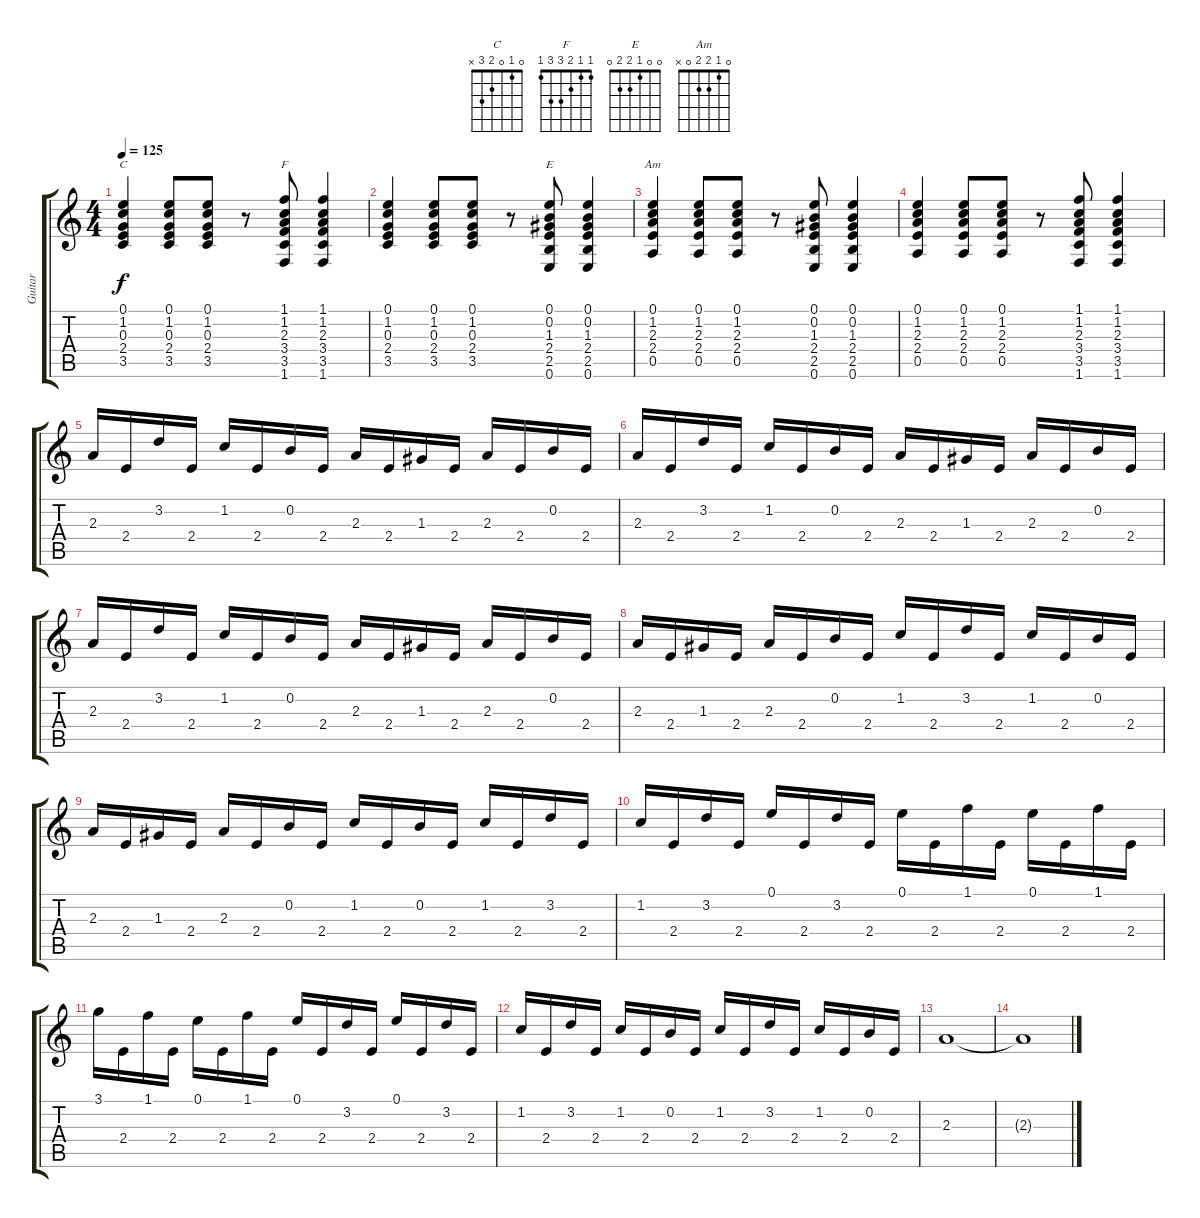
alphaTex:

\track ("Guitar" "Guitar") {instrument distortionguitar}
\staff {score tabs}
\tuning (E4 B3 G3 D3 A2 E2) {hide}
\chord ("C" 0 1 0 2 3 x)
\chord ("F" 1 1 2 3 3 1)
\chord ("E" 0 0 1 2 2 0)
\chord ("Am" 0 1 2 2 0 x)
\ts (4 4)
\tempo 125
\clef g2
\ks c
(0.1 1.2 0.3 2.4 3.5).4{ch "C" dy f} (0.1 1.2 0.3 2.4 3.5).8 (0.1 1.2 0.3 2.4 3.5).8 r.8 (1.1 1.2 2.3 3.4 3.5 1.6).8{ch "F"} (1.1 1.2 2.3 3.4 3.5 1.6).4 |
(0.1 1.2 0.3 2.4 3.5).4 (0.1 1.2 0.3 2.4 3.5).8 (0.1 1.2 0.3 2.4 3.5).8 r.8 (0.1 0.2 1.3 2.4 2.5 0.6).8{ch "E"} (0.1 0.2 1.3 2.4 2.5 0.6).4 |
(0.1 1.2 2.3 2.4 0.5).4{ch "Am"} (0.1 1.2 2.3 2.4 0.5).8 (0.1 1.2 2.3 2.4 0.5).8 r.8 (0.1 0.2 1.3 2.4 2.5 0.6).8 (0.1 0.2 1.3 2.4 2.5 0.6).4 |
(0.1 1.2 2.3 2.4 0.5).4 (0.1 1.2 2.3 2.4 0.5).8 (0.1 1.2 2.3 2.4 0.5).8 r.8 (1.1 1.2 2.3 3.4 3.5 1.6).8 (1.1 1.2 2.3 3.4 3.5 1.6).4 |
2.3.16 2.4.16 3.2.16 2.4.16 1.2.16 2.4.16 0.2.16 2.4.16 2.3.16 2.4.16 1.3.16 2.4.16 2.3.16 2.4.16 0.2.16 2.4.16 |
2.3.16 2.4.16 3.2.16 2.4.16 1.2.16 2.4.16 0.2.16 2.4.16 2.3.16 2.4.16 1.3.16 2.4.16 2.3.16 2.4.16 0.2.16 2.4.16 |
2.3.16 2.4.16 3.2.16 2.4.16 1.2.16 2.4.16 0.2.16 2.4.16 2.3.16 2.4.16 1.3.16 2.4.16 2.3.16 2.4.16 0.2.16 2.4.16 |
2.3.16 2.4.16 1.3.16 2.4.16 2.3.16 2.4.16 0.2.16 2.4.16 1.2.16 2.4.16 3.2.16 2.4.16 1.2.16 2.4.16 0.2.16 2.4.16 |
2.3.16 2.4.16 1.3.16 2.4.16 2.3.16 2.4.16 0.2.16 2.4.16 1.2.16 2.4.16 0.2.16 2.4.16 1.2.16 2.4.16 3.2.16 2.4.16 |
1.2.16 2.4.16 3.2.16 2.4.16 0.1.16 2.4.16 3.2.16 2.4.16 0.1.16 2.4.16 1.1.16 2.4.16 0.1.16 2.4.16 1.1.16 2.4.16 |
3.1.16 2.4.16 1.1.16 2.4.16 0.1.16 2.4.16 1.1.16 2.4.16 0.1.16 2.4.16 3.2.16 2.4.16 0.1.16 2.4.16 3.2.16 2.4.16 |
1.2.16 2.4.16 3.2.16 2.4.16 1.2.16 2.4.16 0.2.16 2.4.16 1.2.16 2.4.16 3.2.16 2.4.16 1.2.16 2.4.16 0.2.16 2.4.16 |
2.3.1 |
2.3{t}.1
